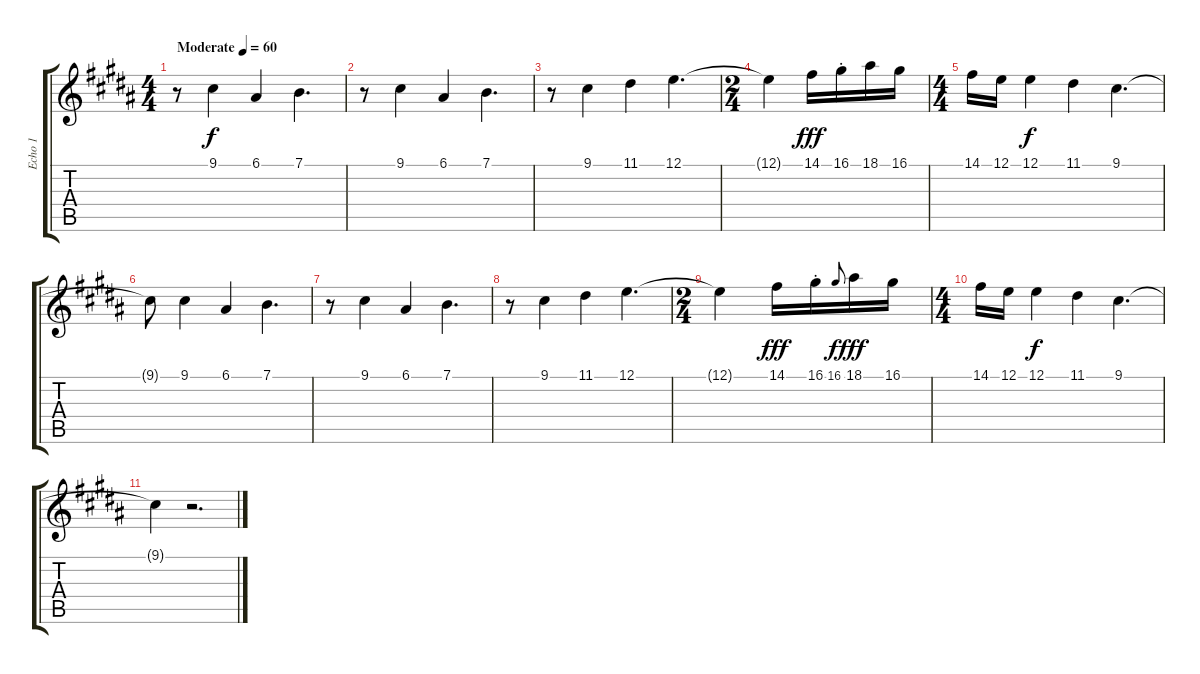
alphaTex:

\track ("Echo 1" "Echo 1") {instrument choiraahs}
\staff {score tabs}
\tuning (E4 B3 G3 D3 A2 E2) {hide}
\ts (4 4)
\tempo (60 "Moderate")
\clef g2
\ks g#minor
r.8{dy f instrument choiraahs} 9.1.4 6.1.4 7.1.4{d} |
r.8 9.1.4 6.1.4 7.1.4{d} |
r.8 9.1.4 11.1.4 12.1.4{d} |
\ts (2 4)
12.1{t}.4 14.1.16{dy fff} 16.1{st}.16 18.1.16 16.1.16 |
\ts (4 4)
14.1.16 12.1.16 12.1.4{dy f} 11.1.4 9.1.4{d} |
9.1{t}.8 9.1.4{instrument churchorgan} 6.1.4 7.1.4{d} |
r.8 9.1.4 6.1.4 7.1.4{d} |
r.8 9.1.4 11.1.4 12.1.4{d} |
\ts (2 4)
12.1{t}.4 14.1.16{dy fff} 16.1{st}.16 16.1.8{gr onbeat dy f} 18.1.16{dy fff} 16.1.16 |
\ts (4 4)
14.1.16 12.1.16 12.1.4{dy f} 11.1.4 9.1.4{d} |
9.1{t}.4 r.2{d}
